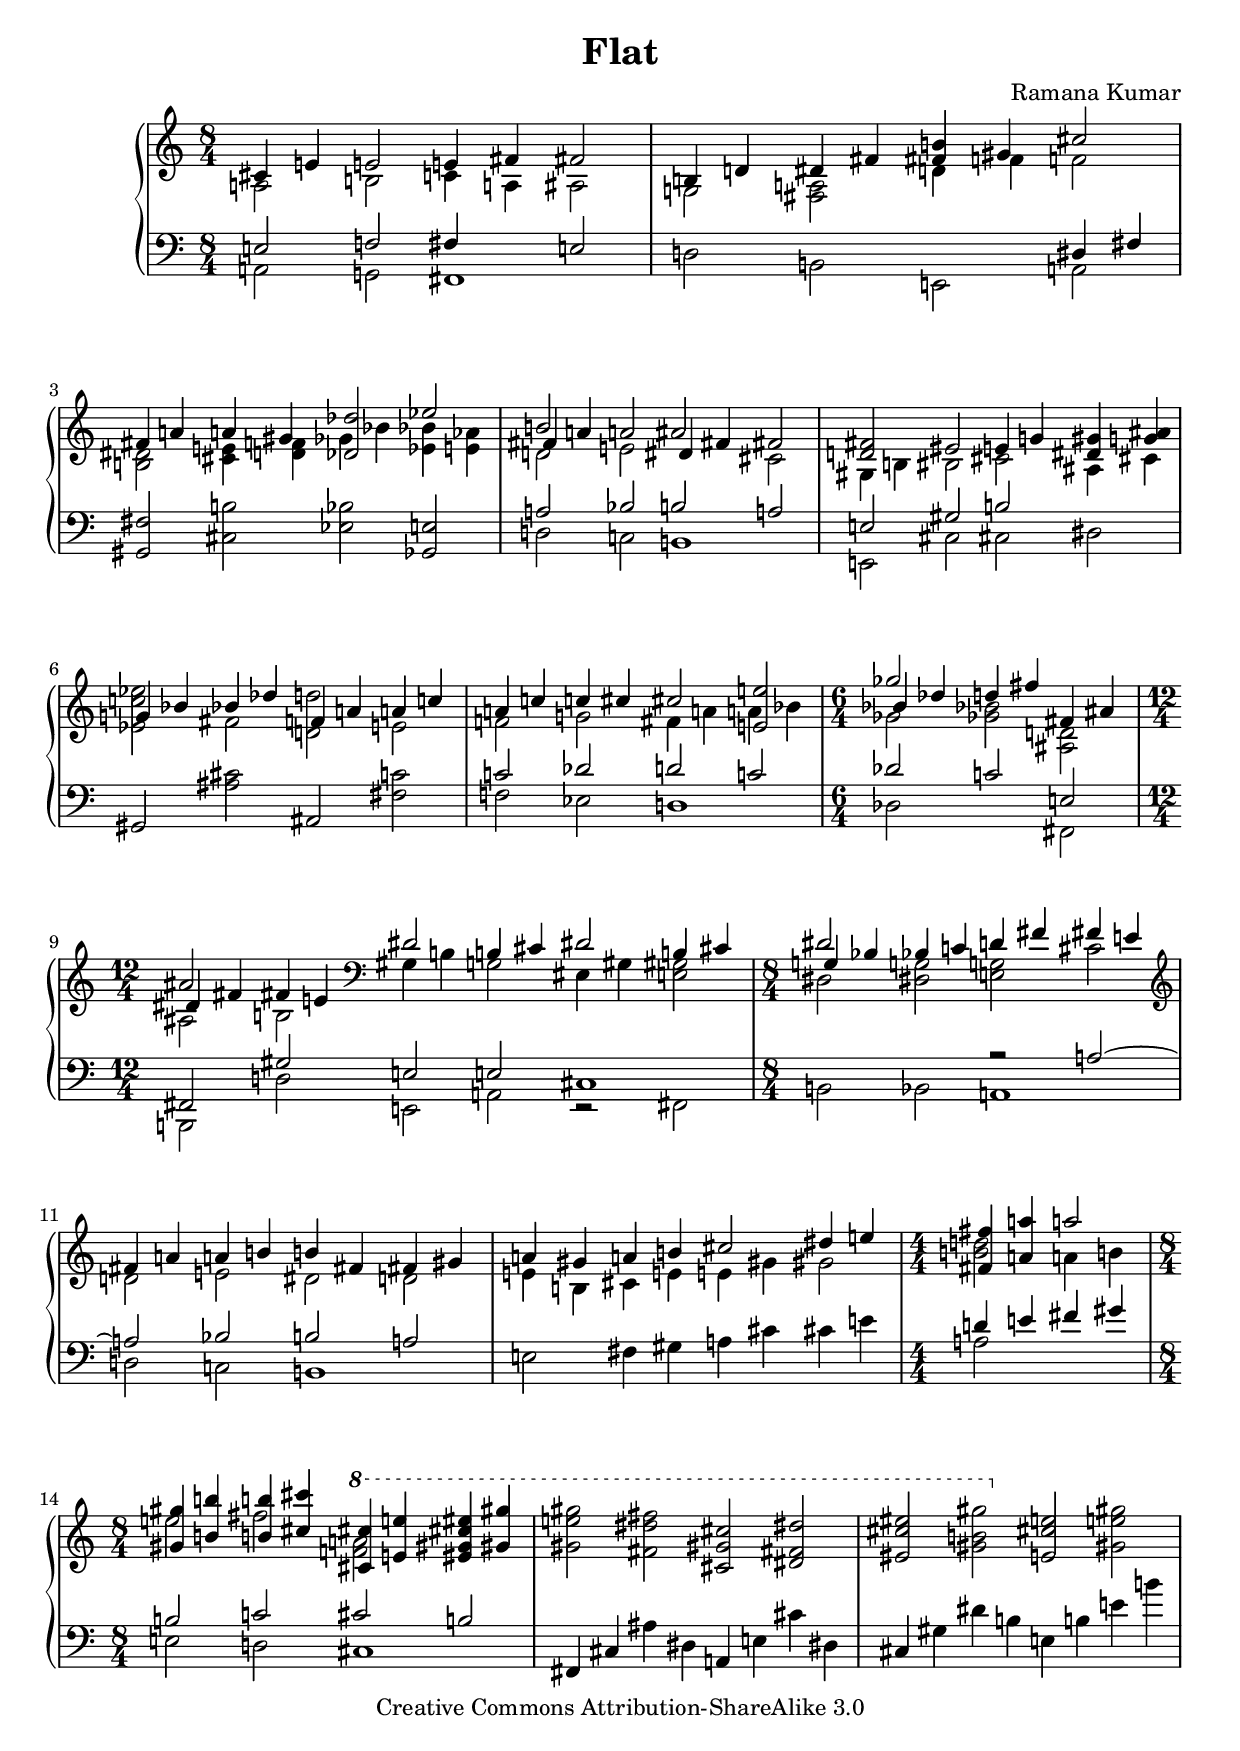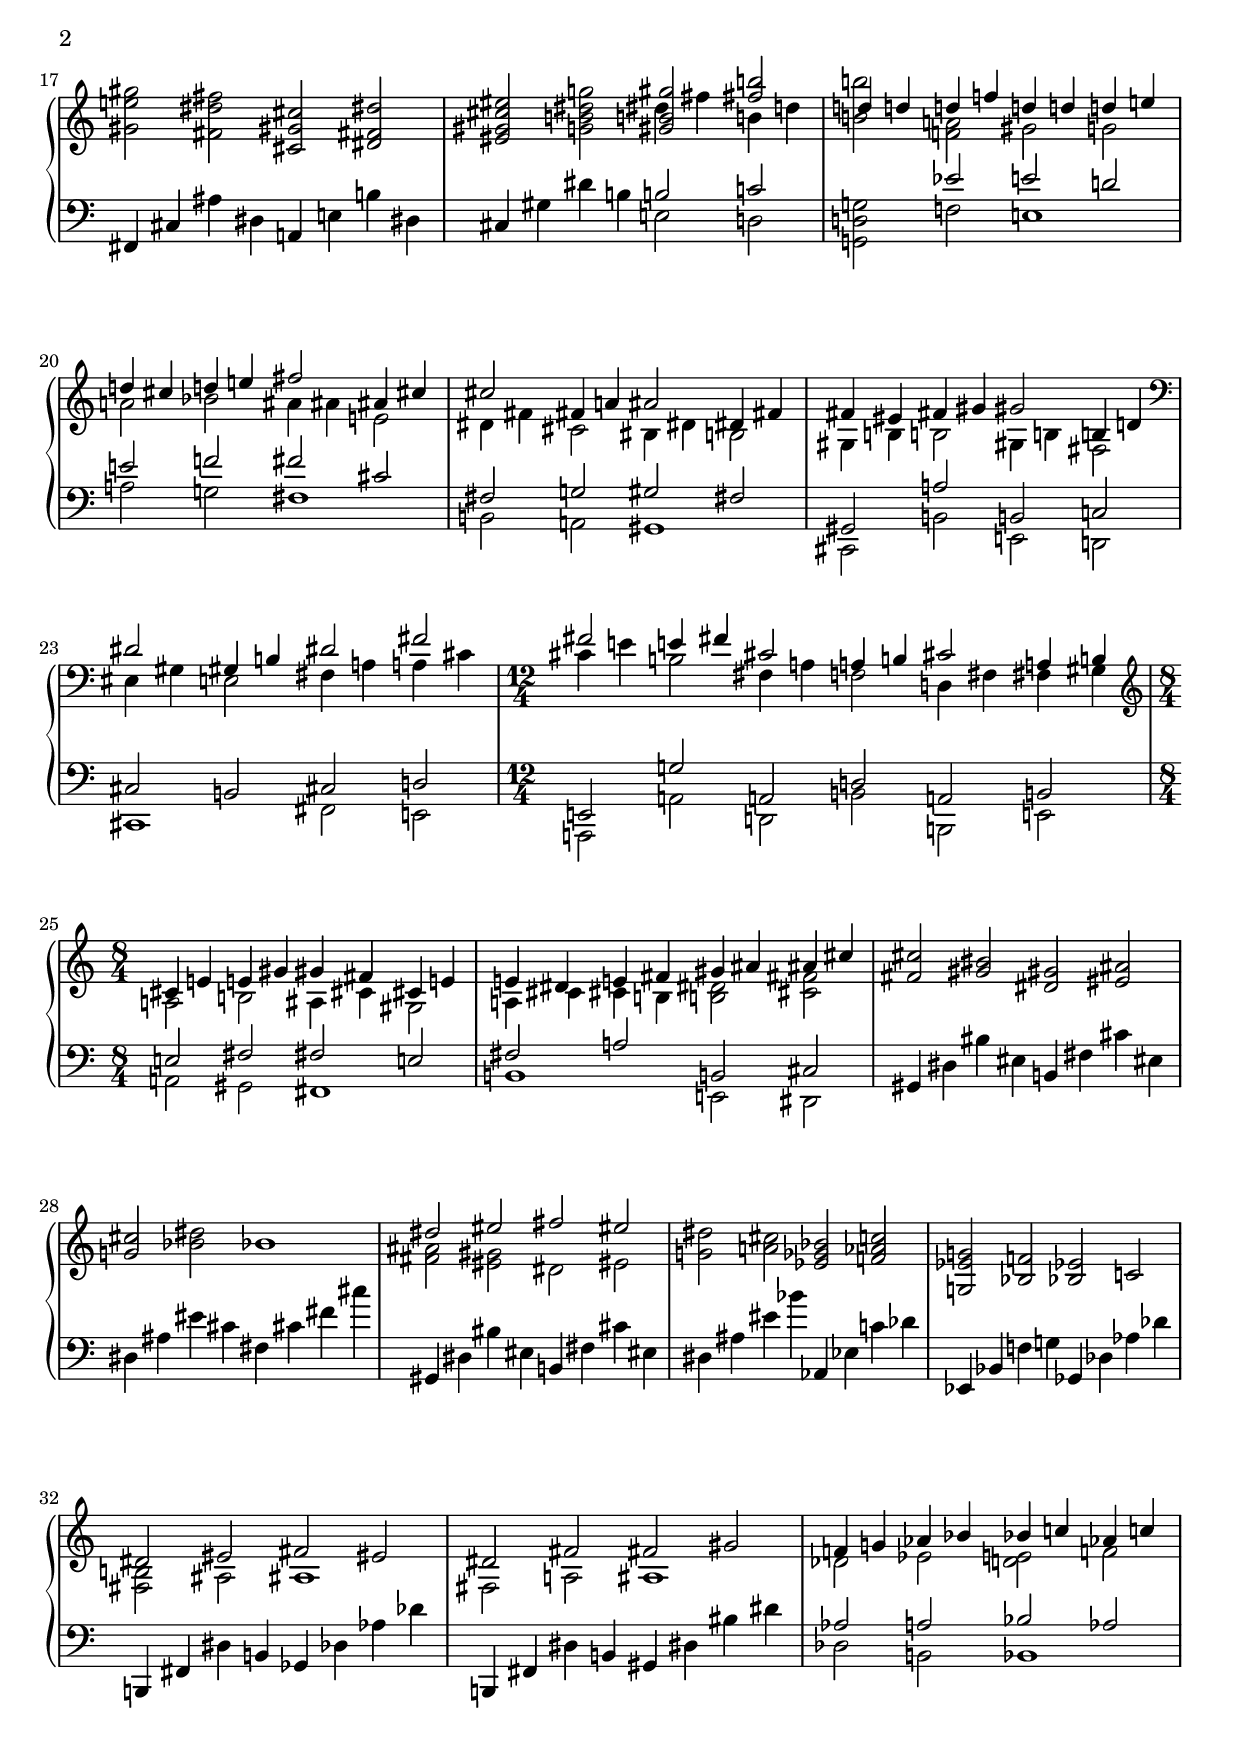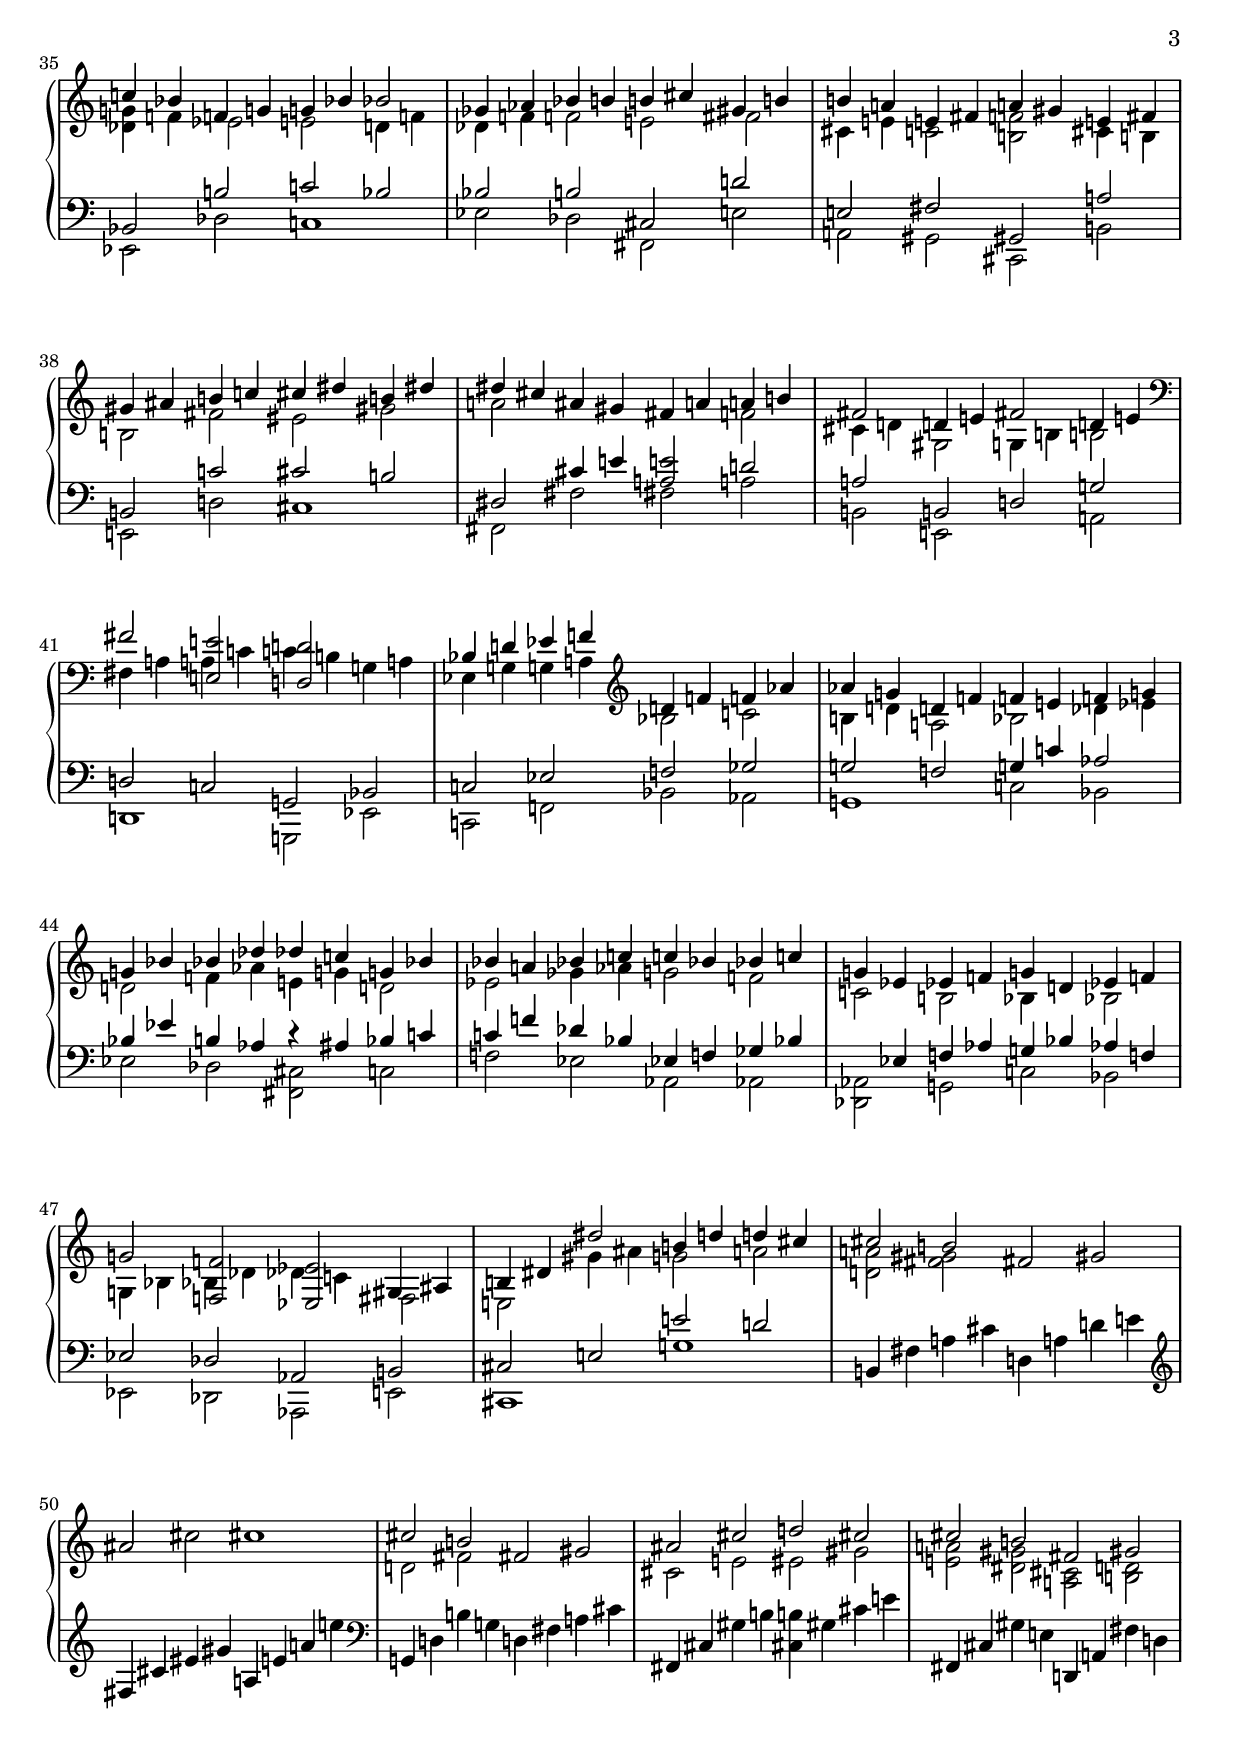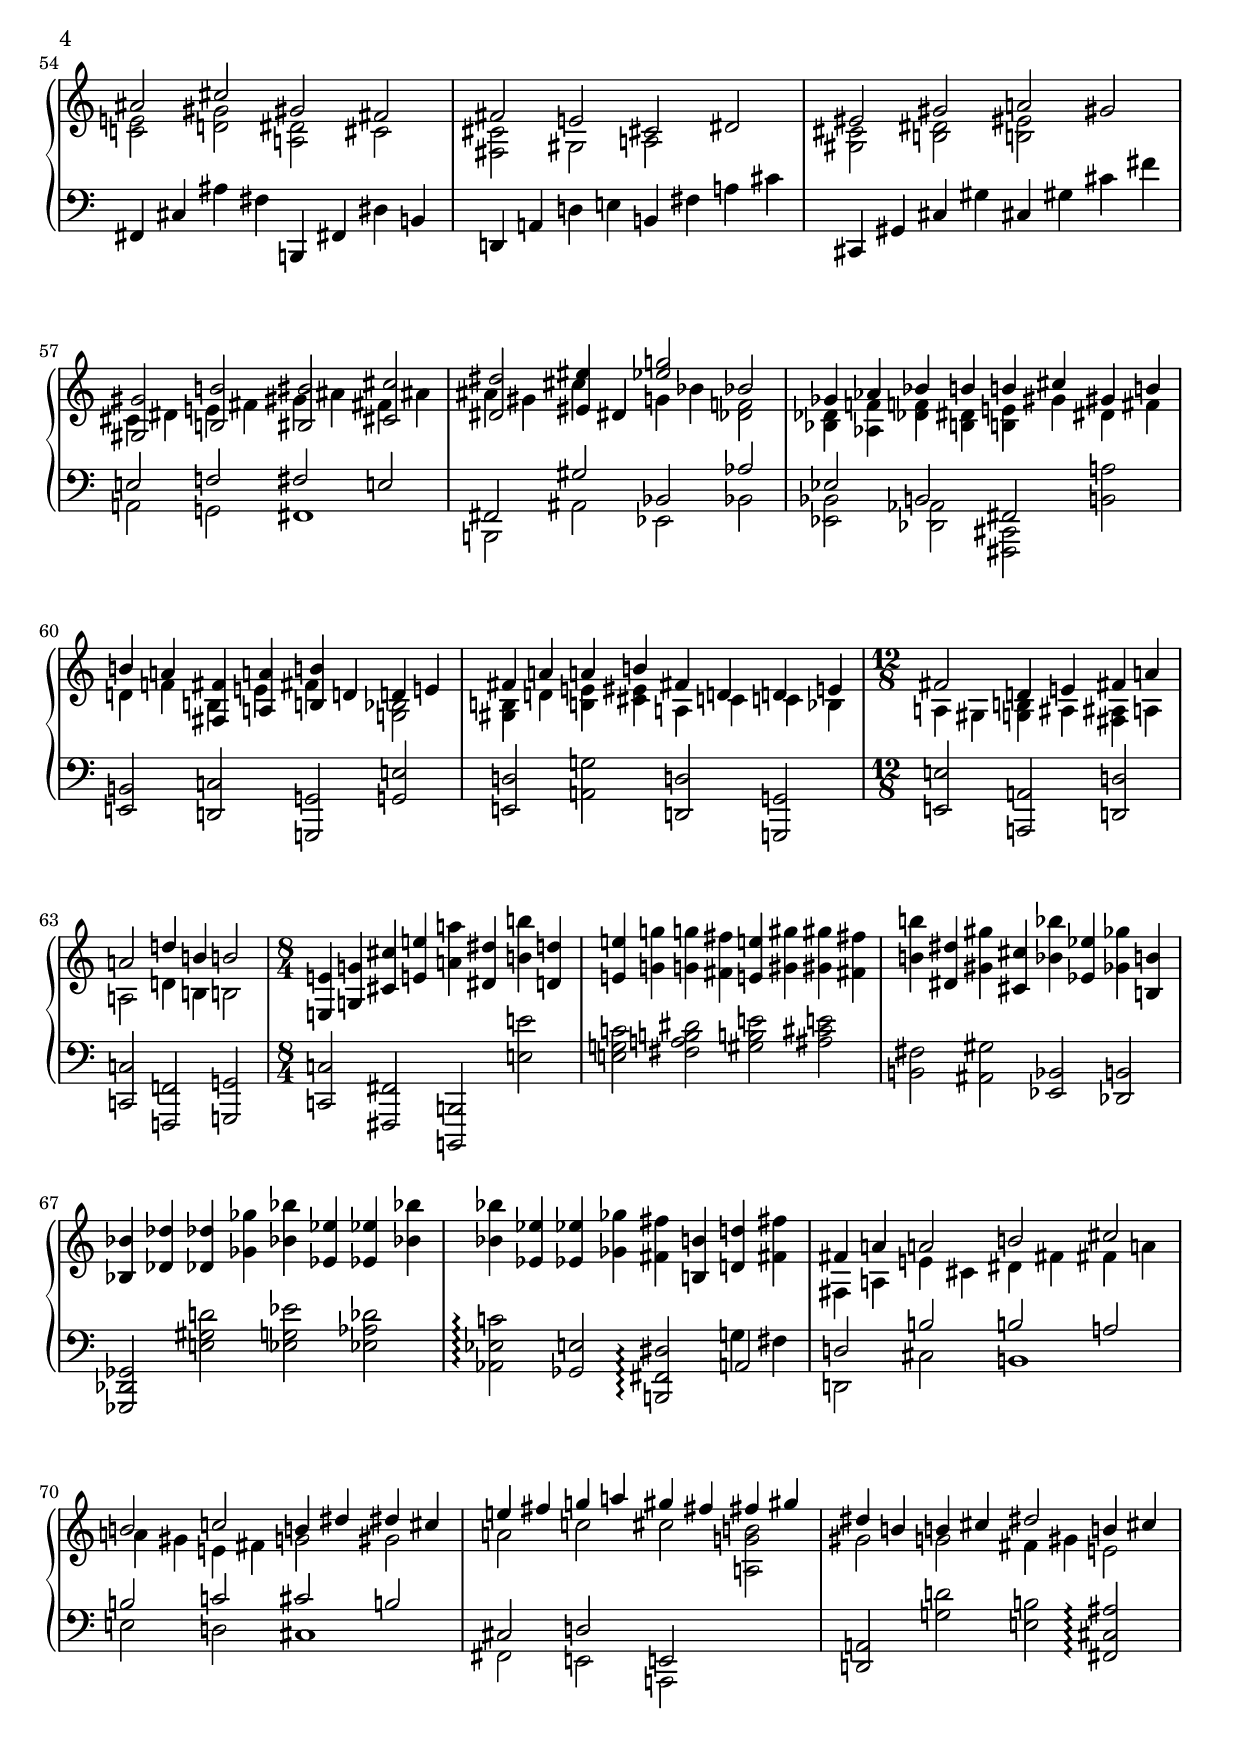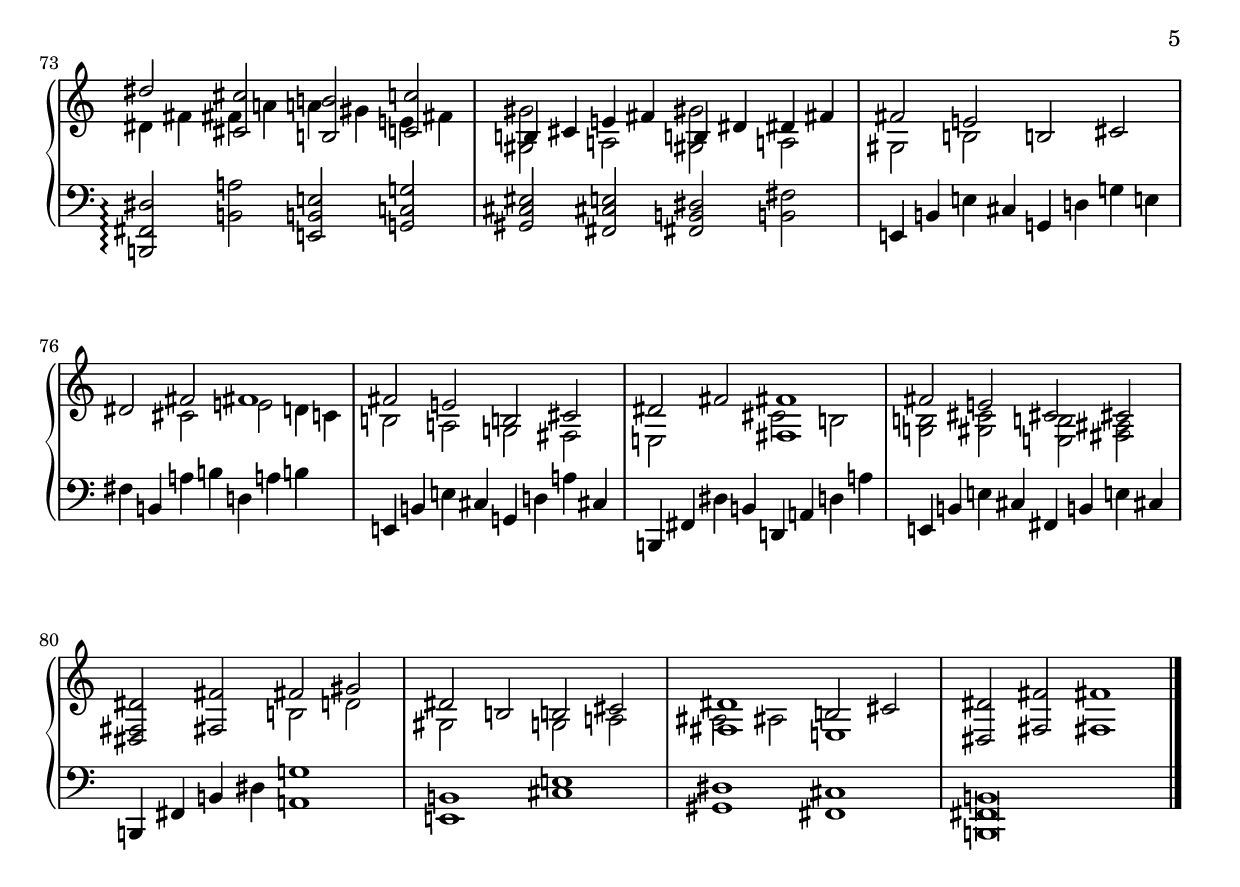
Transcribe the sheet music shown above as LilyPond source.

\version "2.15.39"

\header {
  title             = "Flat"
  composer          = "Ramana Kumar"
  date              = "2007"
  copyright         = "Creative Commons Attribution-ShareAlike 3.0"
}

onceStem =
#(define-music-function (parser location direction music) (number? ly:music?) #{
  \once \override Stem #'direction = $direction
  $music #}
)

#(ly:set-option 'point-and-click #f)

\score {
  \context PianoStaff <<
    \context Staff = right <<
      \accidentalStyle #'Score "dodecaphonic"
      \override Score.TimeSignature #'style = #'()
      \clef treble
      \time 8/4
      << {
        <<
          {cis'4 e' e'2 e'4 fis' fis'2}
        \\{a2 b c'4 a ais2}
        >> | <<
          {b4 d' dis' fis' <b' fis'> gis' cis''2}
        \\{g2 <fis a> d'4 f' f'2}
        >> | <<
          {fis'4 a' a' gis' <des' des''>2 ees''}
        \\{<b dis'>2 <cis' e'>4 <d' f'> ges' bes' <bes' ees'> <aes' e'>}
        >> | <<
          {b'2 s ais' s}
        \\{d'2 e' s cis'}
        \\{fis'4 a' a'2 dis'4 fis' fis'2}
        >> | <<
          {<fis' d'>2 eis' e'4 g' <gis' dis'> <ais' g'>}
        \\{gis4 b bis2 cis' ais4 cis'}
        >> | <<                                             %--05
          {g'4 bes' bes' des'' f' a' a' c''}
        \\{<ees' c'' ees''>2 fis' <d' d''> e'}
        >> | <<
          {a'4 c'' c'' cis'' cis''2 <e' e''>}
        \\{f'2 g' fis'4 a' a' bes'}
        >> | \time 6/4 <<
          {ges''2 s fis'4 ais'}
        \\{ges'2 <ges' bes'> <ais d'>}
        \\{bes'4 des'' d'' fis'' s2}
        >> | \time 12/4 <<
          {ais'2 s \clef bass dis'2 b4 cis' dis'2 b4 cis'}
        \\{ais2 b gis4 b g2 eis4 gis <e gis>2}
        \\{dis'4 fis' fis' e'}
        >> | \time 8/4 <<
          {dis'2 s d'4 fis' fis' e'}
        \\{dis2 <dis g> <e g> cis'}
        \\{g4 bes bes c' s2 s}
        >> | \clef treble <<                               %--10
          {fis'4 a' a' b' b' fis' fis' gis'}
        \\{d'2 e' dis' d'}
        >> | <<
          {a'4 gis' a' b' cis''2 dis''4 e''}
        \\{e'4 b cis' e' e' gis' gis'2}
        >> | \time 4/4 <<
          {<fis' fis''>4 <a' a''> a''2}
        \\{<b' d''>2 a'4 b'}
        >> | \time 8/4 <<
          {<gis' gis''>4 <b' b''> <b' b''> <cis'' cis'''> \ottava #1 <cis'' cis'''> <e'' e'''> <eis'' gis'' cis''' eis'''> <gis'' gis'''>}
        \\{e''2 fis'' <f'' a''> s}
        >> | 
          <gis'' e''' gis'''>2 <fis'' dis''' fis'''> <cis'' gis'' cis'''> <dis'' fis'' dis'''>
           |                                               %--15
          <eis'' cis''' eis'''>2 <gis'' b'' gis'''> \ottava #0 <e' cis'' e''> <gis' e'' gis''>
           |
          <gis' e'' gis''>2 <fis' dis'' fis''> <cis' gis' cis''> <dis' fis' dis''>
           |
          <eis' gis' cis'' eis''>2 <g' b' dis'' g''> <<{<gis' b' gis''>2 <fis'' b''>}\\{dis''4 fis'' b' d''}>>
           | <<
          {d''4 d'' d'' f'' d'' d'' d'' e''}
        \\{<b' b''>2 <f' a'> gis' g'}
        >> | <<
          {d''4 cis'' d'' e'' fis''2 ais'4 cis''}
        \\{a'2 bes' ais'4 ais' e'2}
        >> | <<                                            %--20
          {cis''2 fis'4 a' ais'2 dis'4 fis'}
        \\{dis'4 fis' cis'2 bis4 dis' b2}
        >> | <<
          {fis'4 eis' fis' gis' gis'2 b4 d'}
        \\{gis4 b b2 gis4 b fis2}
        >> | \clef bass <<
          {dis'2 gis4 b dis'2 fis'}
        \\{eis4 gis e2 fis4 a a cis'}
        >> | \time 12/4 <<
          {fis'2 e'4 fis' cis'2 a4 b cis'2 a4 b}
        \\{cis'4 e' b2 fis4 a f2 d4 fis fis gis}
        >> | \time 8/4 \clef treble <<
          {cis'4 e' e' gis' gis' fis' cis' e'}
        \\{a2 b ais4 cis' gis2}
        >> | <<                                            %--25
          {e'4 dis' e' fis' gis' ais' ais' cis''}
        \\{a4 cis' cis' b <b dis'>2 <cis' fis'>}
        >> |
          <cis'' fis'>2 <bis' gis'> <gis' dis'> <ais' eis'>
           | 
          <cis'' g'>2 <dis'' bes'> bes'1
           | <<
          {dis''2 eis'' fis'' eis''}
        \\{<fis' ais'>2 <eis' gis'> dis' eis'}
        >> |
          <g' dis''>2 <a' cis''> <ees' ges' bes'> <f' aes' c''>
           |                                               %--30             
          <g ees' g'>2 <bes f'> <bes ees'> c'
           | <<
          {dis'2 eis' fis' eis'}
        \\{<fis b>2 ais ais1}
        >> | <<
          {dis'2 fis' fis' gis'}
        \\{fis2 a ais1}
        >> | <<
          {f'4 g' aes' bes' bes' c'' aes' c''}
        \\{des'2 ees' <d' e'> f'}
        >> | <<
          {c''4 bes' f' g' g' bes' bes'2}
        \\{<des' g'>4 f' ees'2 e' d'4 f'}
        >> | <<                                            %--35 
          {ges'4 aes' bes' b' b' cis'' gis' b'}
        \\{des'4 f' f'2 e' fis'}
        >> | <<
          {b'4 a' e' fis' a' gis' e' fis'}
        \\{cis'4 e' c'2 <b f'> cis'4 b}
        >> | <<
          {gis'4 ais' b' c'' cis'' dis'' b' dis''}
        \\{b2 fis' eis' gis'}
        >> | <<
          {dis''4 cis'' ais' gis' fis' a' a' b'}
        \\{a'2 s s f'}
        >> | <<
          {fis'2 d'4 e' fis'2 d'4 e'}
        \\{cis'4 d' gis2 g4 b b2}
        >> | \clef bass <<                                 %--40
          {fis'2 <e e'> <d d'> s}
        \\{fis4 a a c' c' b g a}
        >> | <<
          {bes4 d' ees' f' \clef treble d'4 f' f' aes'}
        \\{ees4 g g a bes2 c'}
        >> | <<
          {aes'4 g' d' f' f' e' f' g'}
        \\{b4 d' a2 bes des'4 ees'}
        >> | <<
          {g'4 bes' bes' des'' des'' c'' g' bes'}
        \\{d'2 f'4 aes' e' g' d'2}
        >> | <<
          {bes'4 a' bes' c'' c'' bes' bes' c''}
        \\{ees'2 ges'4 aes' g'2 f'}
        >> | <<                                            %--45
          {g'4 ees' ees' f' g'4 d' ees' f'}
        \\{c'2 b bes4 s bes2}
        >> | <<
          {g'2 <f f'> <ees ees'> gis4 ais}
        \\{g4 bes bes des' des' c' fis2}
        >> | <<
          {b4 dis' dis''2 b'4 d'' d'' cis''}
        \\{e2 gis'4 ais' g'2 a'}
        >> | <<
          {cis''2 b' fis' gis'}
        \\{<d' a'>2 <fis' gis'> s s}
        >> |
          ais'2 cis'' cis''1
           | <<                                            %--50
          {cis''2 b' fis' gis'}
        \\{d'2 fis' s s}
        >> | <<
          {ais'2 cis'' d'' cis''}
        \\{cis'2 e' eis' gis'}
        >> | <<
          {cis''2 b' fis' gis'}
        \\{<e' a'>2 <dis' gis'> <a cis'> <b d'>}
        >> | <<
          {ais'2 cis'' gis' fis'}
        \\{<c' e'>2 <d' gis'> <a dis'> cis'}
        >> | <<
          {fis'2 e' cis' dis'}
        \\{<fis cis'>2 gis a s}
        >> | <<                                            %--55
          {eis'2 gis' a' gis'}
        \\{<gis cis'>2 <b dis'> <b eis'> s}     
        >> | <<
          {<gis gis'>2 <b b'> <bis bis'> <cis' cis''>}
        \\{cis'4 dis' e' fis' gis' ais' fis' ais'}
        >> | <<
          {<dis' dis''>2 <eis' eis''>4 dis' <ees'' g''>2 bes'}
        \\{ais'4 gis' cis'' s g' bes' <des' f'>2}
        >> | <<
          {ges'4 aes' bes' b' b' cis'' gis' b'}
        \\{<bes des'>4 <aes f'> <des' f'> <b dis'> <b e'> gis' dis' fis'}
        >> | <<
          {b'4 a' <fis fis'> <a a'> <b b'> d' d' e'}
        \\{d'4 f' b e' fis' s <g bes>2}
        >> | <<                                            %--60
          {fis'4 a' a' b' fis' d' d' e'}
        \\{<gis b>4 d' <b e'> <cis' eis'> a c' c' bes}
        >> | \time 12/8 <<
          {fis'2  d'4   e'  fis'      a' a'2 d''4 b' b'2}
        \\{a4 gis <g b> ais <fis ais> a  a2  d'4  b  b2}
        >> | \time 8/4
           <e e'>4 <g g'> <cis' cis''> <e' e''> <a' a''> <dis' dis''> <b' b''> <d' d''> 
           |
          <e' e''>4 <g' g''> <g' g''> <fis' fis''> <e' e''> <gis' gis''> <gis' gis''> <fis' fis''>
           |
          <b' b''>4 <dis' dis''> <gis' gis''> <cis' cis''> <bes' bes''> <ees' ees''> <ges' ges''> <b b'>
           |                                               %--65
          <bes bes'>4 <des' des''> <des' des''> <ges' ges''> <bes' bes''> <ees' ees''> <ees' ees''> <bes' bes''>
           |
          <bes' bes''>4 <ees' ees''> <ees' ees''> <ges' ges''> <fis' fis''> <b b'> <d' d''> <fis' fis''>
           | <<
          {fis'4 a' a'2 b' cis''}
        \\{fis4 a e' cis' dis' fis' fis' a'}
        >> | <<
          {b'2 c'' b'4 dis'' dis'' cis''}
        \\{a'4 gis' e' fis' g'2 gis'}
        >> | <<
          {e''4 fis'' g'' a'' gis'' fis'' fis'' gis''}
        \\{a'2 c'' cis'' b'\stemUp}
        >> | <<                                            %--70
          {dis''4 b' b' cis'' dis''2 b'4 cis''}
        \\{gis'2 g' fis'4 gis' e'2}
        >> | <<
          {dis''2 <cis' cis''> <b b'> <c' c''>}
        \\{dis'4 fis' fis' a' a' gis' e' fis'}
        >> | <<
          {b4 cis' e' fis' b dis' dis' fis'}
        \\{<gis gis'>2 a <gis gis'> a}
        >> | <<
          {fis'2 e' b cis'}
        \\{gis2 b s1}
        >> | <<                                            %--75
          {dis'2 fis' fis'1}
        \\{s2 cis' e' d'4 c'}
        >> | <<
          {fis'2 e' b cis'}
        \\{b2 a g fis}
        >> | <<
          {dis'2 fis' <fis fis'>1}
        \\{e2 s cis' b}         
        >> | <<
          {fis'2 e' cis' cis'}
        \\{<g b>2 <gis cis'> <e b> <fis ais>}
        >> | <<
          {<dis fis dis'>2 <fis fis'> fis' gis'}
        \\{s2 s b d'}
        >> | <<                                            %--80
          {dis'2 b b cis'}
        \\{gis2 s g a}
        >> | <<
          {<fis dis'>1 b2 cis'}
        \\{ais2 ais e1}
        >> |
          <dis dis'>2 <fis fis'> <fis fis'>1
     \bar "|."

      } >>
    >>
    \context Staff = left <<
      \clef bass
      << {
        <<
          {e2 f fis4 s e2}
        \\{a,2 g, fis,1}
        >> | <<
          {s2 s s dis4 fis}
        \\{d2 b, e, a,}
        >> |
          <gis, fis>2 <cis b> <ees bes> <ges, e>
           | <<
          {a2 bes b a}
        \\{d2 c b,1}
        >> | <<
          {e2 gis b s}
        \\{e,2 cis cis dis2}
        >> |                                               %--05
          gis,2 <ais cis'> ais, <fis c'>
           | <<
          {c'2 des' d' c'}
        \\{f2 ees d1}
        >> | <<
          {des'2 c' e}
        \\{des2 s fis,}
        >> | <<
          {fis,2 gis e e cis1}
        \\{b,,2 d e, a, r fis,}
        >> | <<
          {s2 s r a ~}
        \\{b,2 bes, a,1}
        >> | <<                                            %--10
          {a2 bes b a}
        \\{d2 c b,1}
        >> |
          e2 fis4 gis a cis' cis' e'
           | <<
          {d'4 e' fis' gis'}
        \\{a2 s}
        >> | <<
          {b2 c' cis' b}
        \\{e2 d cis1}
        >> |
          fis,4 cis ais dis a, e cis' dis
           |                                               %--15
          cis4 gis dis' b e b e' b'
           |
          fis,4 cis ais dis a, e b dis
           |
          cis4 gis dis' b <<{b2 c'}\\{e2 d}>>
           | <<
          {s2 ees' e' d'}
        \\{<g, d g>2 f e1}
        >> | <<
          {e'2 f' fis' cis'}
        \\{a2 g fis1}
        >> | <<                                            %--20
          {fis2 g gis fis}
        \\{b,2 a, gis,1}
        >> | <<
          {gis,2 a b, c}
        \\{cis,2 b, e, d,}
        >> | <<
          {cis2 b, cis d}
        \\{cis,1 fis,2 e,}
        >> | <<
          {e,2 g a, d a, b,}
        \\{a,,2 a, d, b, b,, e,}
        >> | <<
          {e2 fis fis e}
        \\{a,2 gis, fis,1}
        >> | <<                                            %--25
          {fis2 a b, cis}
        \\{b,1 e,2 dis,}
        >> |
          gis,4 dis bis eis b, fis cis' eis
           |
          dis4 ais eis' cis' fis cis' fis' cis''
           |
          gis,4 dis bis eis b, fis cis' eis
           |
          dis4 ais eis' bes' aes, ees c' des'
           |                                               %--30
          ees,4 bes, f g ges, des aes des'
           |
          b,, fis, dis b, ges, des aes des'
           |
          b,, fis, dis b, gis, dis bis dis'
           | <<
          {aes2 a bes aes}
        \\{des2 b, bes,1}
        >> | <<
          {bes,2 b c' bes}
        \\{ees,2 des c1}
        >> | <<                                            %--35
          {bes2 b cis d'}
        \\{ees2 des fis, e}
        >> | <<
          {e2 fis gis, a}
        \\{a,2 gis, cis, b,}
        >> | <<
          {b,2  c' cis' b}
        \\{e,2 d cis1}
        >> | <<
          {dis2 cis'4 e' <a e'>2 d'}
        \\{fis,2 fis fis a}
        >> | <<
          {a2 b, d g}
        \\{b,2 e, s a,}
        >> | <<                                            %--40
          {d2 c g, bes,}
        \\{d,1 g,,2 ees,}
        >> | <<
          {c2 ees f ges}
        \\{c,2 f, bes, aes,}
        >> | <<
          {g2 f g4 c' aes2}
        \\{g,1 c2 bes,}
        >> | <<
          {bes4 ees' b aes r4 ais bes c'}
        \\{ees2 des <fis, cis>2 c}
        >> | <<
          {c'4 f' des' bes ees4 f ges bes}
        \\{f2 ees aes, aes,}
        >> | <<                                            %--45
          {s4 ees f aes g bes aes f}
        \\{<des, aes,>2 g,2 c bes,}
        >> | <<
          {ees2 des aes, b,}
        \\{ees,2 des, aes,, e,}
        >> | <<
          {cis2 e e' d'}
        \\{cis,1 g}
        >> | 
          b,4 fis a cis' d a d' e'
           | \clef treble
          fis4 cis' eis' gis' a e' a' e''
           | \clef bass                                    %--50
          g,4 d b g d fis a cis'
           |
          fis,4 cis gis b <cis b> gis cis' e'
           |
          fis,4 cis gis e d, a, fis d
           |
          fis,4 cis ais fis b,, fis, dis b,
           |
          d,4 a, d e b, fis a cis'
           |                                               %--55
          cis,4 gis, cis gis cis gis cis' fis'
           | <<
          {e2 f fis e}
        \\{a,2 g, fis,1}
        >> | <<
          {fis,2 gis bes, aes}
        \\{b,,2 ais, ees, bes,}
        >> | <<
          {ees2 b, fis,}
        \\{<ees, bes,>2 <des, aes,> <fis,, cis,> <b, a>}
        >> |
          <e, b,>2 <d, c> <g,, g,> <g, e>
           |                                               %--60
          <e, d>2 <a, g> <d, d> <g,, g,>
           |
          <e, e>2 <a,, a,> <d, d> <c, c> <f,, f,> <g,, g,> 
           |
          <c, c>2 <fis,, fis,> <b,,, b,,> <e e'>
           |
          <e g c'>2 <fis a b dis'> <gis b e'> <ais cis' e'>
           |
          <b, fis>2 <ais, gis> <ees, bes,> <des, b,>
           |                                               %--65
          <ges,, des, ges,>2 <e gis d'> <ees g ees'> <ees aes des'>
           |
          <aes, ees c'>2\arpeggio <ges, e> <b,, fis, dis>\arpeggio <<{a,2}\\{g4 fis}>>
           | <<
          {d2 b b a}
        \\{d,2 cis b,1}
        >> | <<
          {b2 c' cis' b}
        \\{e2 d cis1}
        >> | <<
          {cis2 d e,}
        \\{fis,2 e, a,,} >>
        \change Staff = right <<{}\\{<a g'>2}>>
           | \change Staff = left                          %--70
          <d, a,>2 <g d'> <e b> <fis, cis ais>\arpeggio
           |
          <b,, fis, dis>2\arpeggio <b, a> <e, b, e> <g, c g>
           |
          <gis, cis eis>2 <fis, cis e> <fis, b, dis> <b, fis>
           |
          e,4 b, e cis g, d g e
           |
          fis4 b, a b d a b s
           |                                               %--75
          e,4 b, e cis g, d a cis
           |
          b,,4 fis, dis b, d, a, d a
           |
          e,4 b, e cis fis, b, e cis
           |
          b,,4 fis, b, dis <a, g>1
           | <<
          {b,1 e}
        \\{e,1 cis}
        >> |                                               %--80
          <gis, dis>1 <fis, cis>
           |
          <b,, fis, b,>\breve
     \bar "|."
      } >>
    >>
  >>
}
